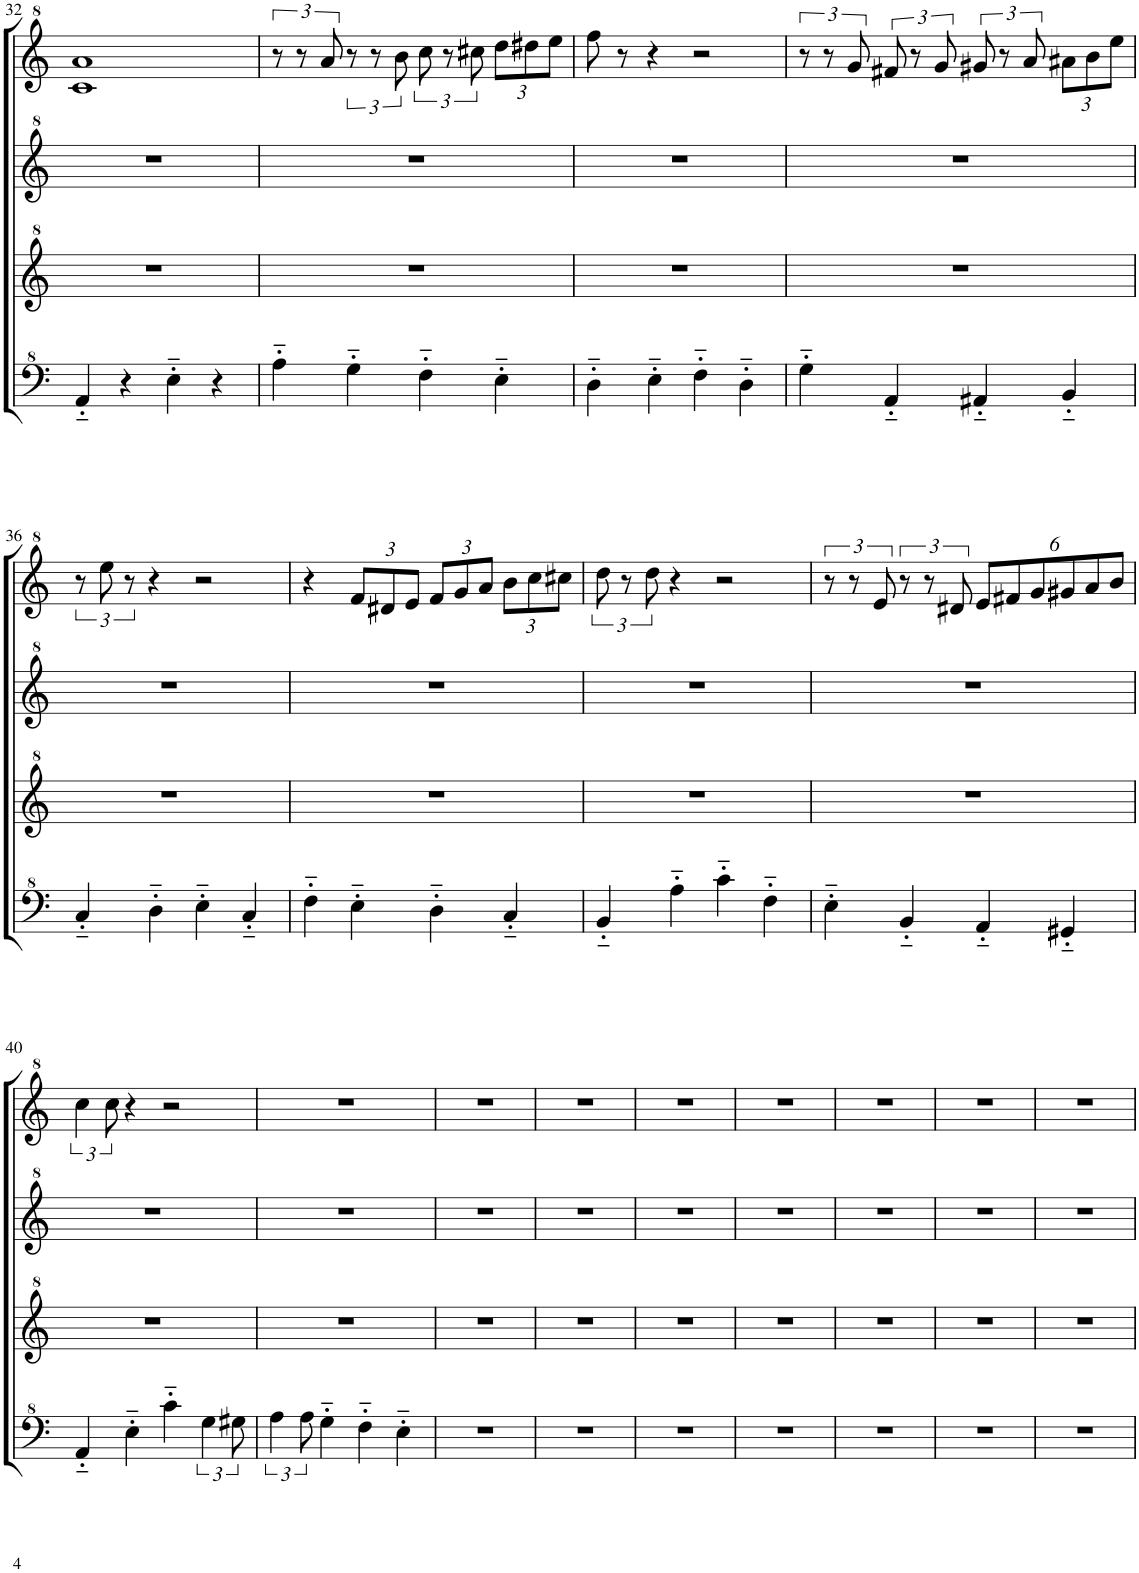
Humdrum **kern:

**kern	**kern	**kern	**kern
*part1	*part1	*part1	*part1
*staff4	*staff3	*staff2	*staff1
*I"Model III	*	*	*
!!LO:PB:g=z
*clefF^4	*clefG^2	*clefG^2	*clefG^2
*k[]	*k[]	*k[]	*k[]
*M4/4	*M4/4	*M4/4	*M4/4
=32	=32	=32	=32
4A'~/	1r	1r	1cc 1aa
4r	.	.	.
4e'~\	.	.	.
4r	.	.	.
=33	=33	=33	=33
4a'~\	1r	1r	12r
.	.	.	12r
.	.	.	12aa/
4g'~\	.	.	12r
.	.	.	12r
.	.	.	12bb\
4f'~\	.	.	12ccc\
.	.	.	12r
.	.	.	12ccc#X\
*	*	*	*Xbrackettup
4e'~\	.	.	12ddd\L
.	.	.	12ddd#X\
.	.	.	12eee\J
=34	=34	=34	=34
4d'~\	1r	1r	8fff\
.	.	.	8r
4e'~\	.	.	4r
4f'~\	.	.	2r
4d'~\	.	.	.
=35	=35	=35	=35
*	*	*	*brackettup
4g'~\	1r	1r	12r
.	.	.	12r
.	.	.	12gg/
4A'~/	.	.	12ff#X/
.	.	.	12r
.	.	.	12gg/
4A#X'~/	.	.	12gg#X/
.	.	.	12r
.	.	.	12aa/
*	*	*	*Xbrackettup
4B'~/	.	.	12aa#X\L
.	.	.	12bb\
.	.	.	12eee\J
!!LO:LB:g=z
=36	=36	=36	=36
*	*	*	*brackettup
4c'~/	1r	1r	12r
.	.	.	12eee\
.	.	.	12r
4d'~\	.	.	4r
4e'~\	.	.	2r
4c'~/	.	.	.
=37	=37	=37	=37
4f'~\	1r	1r	4r
*	*	*	*Xbrackettup
4e'~\	.	.	12ff/L
.	.	.	12dd#X/
.	.	.	12ee/J
4d'~\	.	.	12ff/L
.	.	.	12gg/
.	.	.	12aa/J
4c'~/	.	.	12bb\L
.	.	.	12ccc\
.	.	.	12ccc#X\J
=38	=38	=38	=38
*	*	*	*brackettup
4B'~/	1r	1r	12ddd\
.	.	.	12r
.	.	.	12ddd\
4a'~\	.	.	4r
4cc'~\	.	.	2r
4f'~\	.	.	.
=39	=39	=39	=39
4e'~\	1r	1r	12r
.	.	.	12r
.	.	.	12ee/
4B'~/	.	.	12r
.	.	.	12r
.	.	.	12dd#X/
*	*	*	*Xbrackettup
4A'~/	.	.	12ee/L
.	.	.	12ff#X/
.	.	.	12gg/
4G#X'~/	.	.	12gg#X/
.	.	.	12aa/
.	.	.	12bb/J
!!LO:LB:g=z
=40	=40	=40	=40
*	*	*	*brackettup
4A'~/	1r	1r	6ccc\
.	.	.	12ccc\
4e'~\	.	.	4r
4cc'~\	.	.	2r
6g\	.	.	.
12g#X\	.	.	.
=41	=41	=41	=41
6a\	1r	1r	1r
12a\	.	.	.
4g'~\	.	.	.
4f'~\	.	.	.
4e'~\	.	.	.
=42	=42	=42	=42
1r	1r	1r	1r
=43	=43	=43	=43
1r	1r	1r	1r
=44	=44	=44	=44
1r	1r	1r	1r
=45	=45	=45	=45
1r	1r	1r	1r
=46	=46	=46	=46
1r	1r	1r	1r
=47	=47	=47	=47
1r	1r	1r	1r
=48	=48	=48	=48
1r	1r	1r	1r
=	=	=	=
*-	*-	*-	*-
